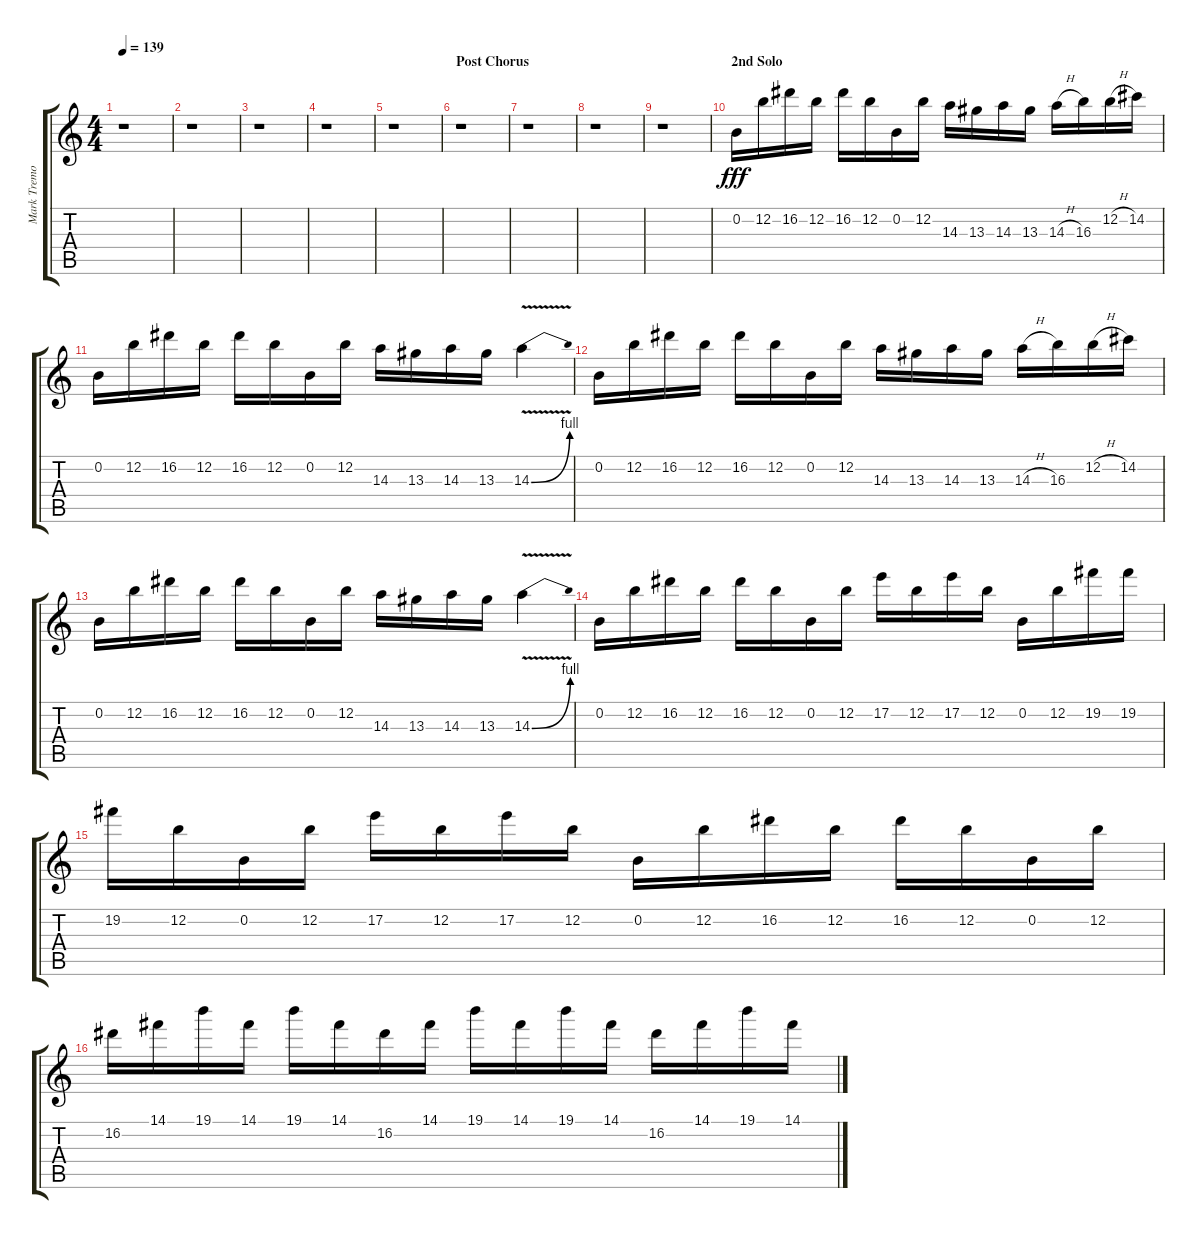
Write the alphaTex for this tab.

\track ("Mark Tremonti - Solo" "Mark Tremo") {instrument distortionguitar}
\staff {score tabs}
\tuning (E4 B3 G3 D3 A2 E2) {hide}
\ts (4 4)
\tempo 139
\clef g2
\ks c
r.1{dy fff} |
r.1 |
r.1 |
r.1 |
r.1 |
\section ("" "Post Chorus")
r.1 |
r.1 |
r.1 |
r.1 |
\section ("" "2nd Solo")
0.2.16{volume 16} 12.2.16 16.2.16 12.2.16 16.2.16 12.2.16 0.2.16 12.2.16 14.3.16 13.3.16 14.3.16 13.3.16 14.3{h}.16 16.3.16 12.2{h}.16 14.2.16 |
0.2.16 12.2.16 16.2.16 12.2.16 16.2.16 12.2.16 0.2.16 12.2.16 14.3.16 13.3.16 14.3.16 13.3.16 14.3{be (bend 0 0 60 4) v}.4 |
0.2.16 12.2.16 16.2.16 12.2.16 16.2.16 12.2.16 0.2.16 12.2.16 14.3.16 13.3.16 14.3.16 13.3.16 14.3{h}.16 16.3.16 12.2{h}.16 14.2.16 |
0.2.16 12.2.16 16.2.16 12.2.16 16.2.16 12.2.16 0.2.16 12.2.16 14.3.16 13.3.16 14.3.16 13.3.16 14.3{be (bend 0 0 60 4) v}.4 |
0.2.16 12.2.16 16.2.16 12.2.16 16.2.16 12.2.16 0.2.16 12.2.16 17.2.16 12.2.16 17.2.16 12.2.16 0.2.16 12.2.16 19.2.16 19.2.16 |
19.2.16 12.2.16 0.2.16 12.2.16 17.2.16 12.2.16 17.2.16 12.2.16 0.2.16 12.2.16 16.2.16 12.2.16 16.2.16 12.2.16 0.2.16 12.2.16 |
16.2.16 14.1.16 19.1.16 14.1.16 19.1.16 14.1.16 16.2.16 14.1.16 19.1.16 14.1.16 19.1.16 14.1.16 16.2.16 14.1.16 19.1.16 14.1.16
